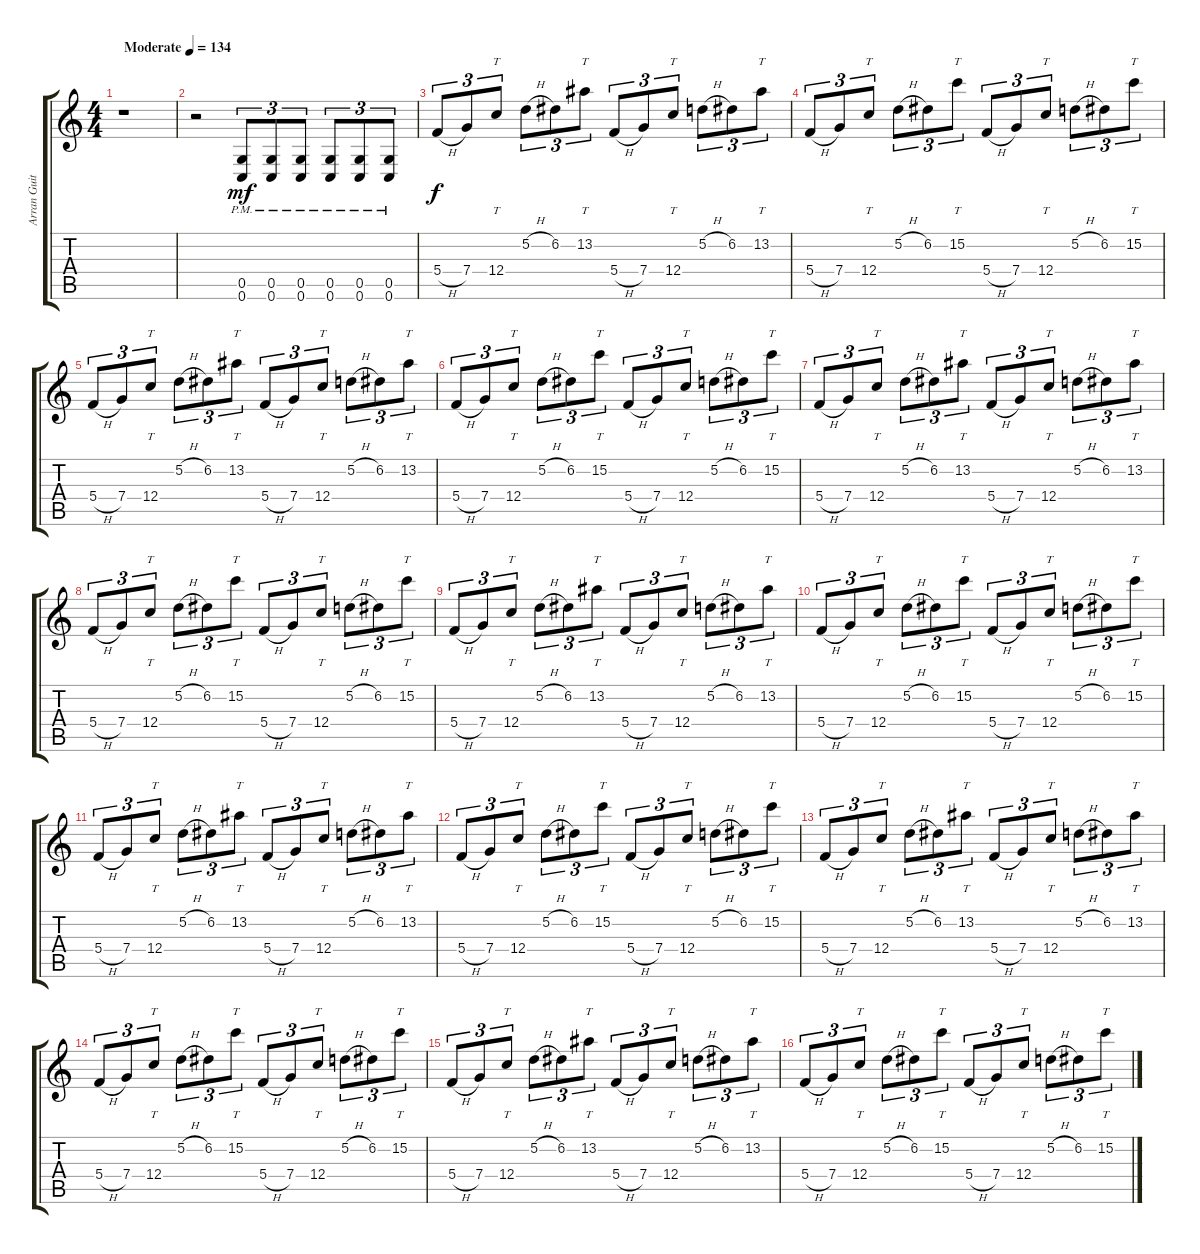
\track ("Arran Guitar" "Arran Guit") {instrument distortionguitar}
\staff {score tabs}
\tuning (D4 A3 F3 C3 G2 C2) {hide}
\ts (4 4)
\tempo (134 "Moderate")
\clef g2
\ks c
r.1{dy mf instrument distortionguitar} |
r.2 (0.5{pm} 0.6{pm}).8{tu (3 2)} (0.5{pm} 0.6{pm}).8{tu (3 2)} (0.5{pm} 0.6{pm}).8{tu (3 2)} (0.5{pm} 0.6{pm}).8{tu (3 2)} (0.5{pm} 0.6{pm}).8{tu (3 2)} (0.5{pm} 0.6{pm}).8{tu (3 2)} |
5.4{h}.8{tu (3 2) dy f} 7.4.8{tu (3 2)} 12.4.8{tt tu (3 2)} 5.2{h}.8{tu (3 2)} 6.2.8{tu (3 2)} 13.2.8{tt tu (3 2)} 5.4{h}.8{tu (3 2)} 7.4.8{tu (3 2)} 12.4.8{tt tu (3 2)} 5.2{h}.8{tu (3 2)} 6.2.8{tu (3 2)} 13.2.8{tt tu (3 2)} |
5.4{h}.8{tu (3 2)} 7.4.8{tu (3 2)} 12.4.8{tt tu (3 2)} 5.2{h}.8{tu (3 2)} 6.2.8{tu (3 2)} 15.2.8{tt tu (3 2)} 5.4{h}.8{tu (3 2)} 7.4.8{tu (3 2)} 12.4.8{tt tu (3 2)} 5.2{h}.8{tu (3 2)} 6.2.8{tu (3 2)} 15.2.8{tt tu (3 2)} |
5.4{h}.8{tu (3 2)} 7.4.8{tu (3 2)} 12.4.8{tt tu (3 2)} 5.2{h}.8{tu (3 2)} 6.2.8{tu (3 2)} 13.2.8{tt tu (3 2)} 5.4{h}.8{tu (3 2)} 7.4.8{tu (3 2)} 12.4.8{tt tu (3 2)} 5.2{h}.8{tu (3 2)} 6.2.8{tu (3 2)} 13.2.8{tt tu (3 2)} |
5.4{h}.8{tu (3 2)} 7.4.8{tu (3 2)} 12.4.8{tt tu (3 2)} 5.2{h}.8{tu (3 2)} 6.2.8{tu (3 2)} 15.2.8{tt tu (3 2)} 5.4{h}.8{tu (3 2)} 7.4.8{tu (3 2)} 12.4.8{tt tu (3 2)} 5.2{h}.8{tu (3 2)} 6.2.8{tu (3 2)} 15.2.8{tt tu (3 2)} |
5.4{h}.8{tu (3 2)} 7.4.8{tu (3 2)} 12.4.8{tt tu (3 2)} 5.2{h}.8{tu (3 2)} 6.2.8{tu (3 2)} 13.2.8{tt tu (3 2)} 5.4{h}.8{tu (3 2)} 7.4.8{tu (3 2)} 12.4.8{tt tu (3 2)} 5.2{h}.8{tu (3 2)} 6.2.8{tu (3 2)} 13.2.8{tt tu (3 2)} |
5.4{h}.8{tu (3 2)} 7.4.8{tu (3 2)} 12.4.8{tt tu (3 2)} 5.2{h}.8{tu (3 2)} 6.2.8{tu (3 2)} 15.2.8{tt tu (3 2)} 5.4{h}.8{tu (3 2)} 7.4.8{tu (3 2)} 12.4.8{tt tu (3 2)} 5.2{h}.8{tu (3 2)} 6.2.8{tu (3 2)} 15.2.8{tt tu (3 2)} |
5.4{h}.8{tu (3 2)} 7.4.8{tu (3 2)} 12.4.8{tt tu (3 2)} 5.2{h}.8{tu (3 2)} 6.2.8{tu (3 2)} 13.2.8{tt tu (3 2)} 5.4{h}.8{tu (3 2)} 7.4.8{tu (3 2)} 12.4.8{tt tu (3 2)} 5.2{h}.8{tu (3 2)} 6.2.8{tu (3 2)} 13.2.8{tt tu (3 2)} |
5.4{h}.8{tu (3 2)} 7.4.8{tu (3 2)} 12.4.8{tt tu (3 2)} 5.2{h}.8{tu (3 2)} 6.2.8{tu (3 2)} 15.2.8{tt tu (3 2)} 5.4{h}.8{tu (3 2)} 7.4.8{tu (3 2)} 12.4.8{tt tu (3 2)} 5.2{h}.8{tu (3 2)} 6.2.8{tu (3 2)} 15.2.8{tt tu (3 2)} |
5.4{h}.8{tu (3 2)} 7.4.8{tu (3 2)} 12.4.8{tt tu (3 2)} 5.2{h}.8{tu (3 2)} 6.2.8{tu (3 2)} 13.2.8{tt tu (3 2)} 5.4{h}.8{tu (3 2)} 7.4.8{tu (3 2)} 12.4.8{tt tu (3 2)} 5.2{h}.8{tu (3 2)} 6.2.8{tu (3 2)} 13.2.8{tt tu (3 2)} |
5.4{h}.8{tu (3 2)} 7.4.8{tu (3 2)} 12.4.8{tt tu (3 2)} 5.2{h}.8{tu (3 2)} 6.2.8{tu (3 2)} 15.2.8{tt tu (3 2)} 5.4{h}.8{tu (3 2)} 7.4.8{tu (3 2)} 12.4.8{tt tu (3 2)} 5.2{h}.8{tu (3 2)} 6.2.8{tu (3 2)} 15.2.8{tt tu (3 2)} |
5.4{h}.8{tu (3 2)} 7.4.8{tu (3 2)} 12.4.8{tt tu (3 2)} 5.2{h}.8{tu (3 2)} 6.2.8{tu (3 2)} 13.2.8{tt tu (3 2)} 5.4{h}.8{tu (3 2)} 7.4.8{tu (3 2)} 12.4.8{tt tu (3 2)} 5.2{h}.8{tu (3 2)} 6.2.8{tu (3 2)} 13.2.8{tt tu (3 2)} |
5.4{h}.8{tu (3 2)} 7.4.8{tu (3 2)} 12.4.8{tt tu (3 2)} 5.2{h}.8{tu (3 2)} 6.2.8{tu (3 2)} 15.2.8{tt tu (3 2)} 5.4{h}.8{tu (3 2)} 7.4.8{tu (3 2)} 12.4.8{tt tu (3 2)} 5.2{h}.8{tu (3 2)} 6.2.8{tu (3 2)} 15.2.8{tt tu (3 2)} |
5.4{h}.8{tu (3 2)} 7.4.8{tu (3 2)} 12.4.8{tt tu (3 2)} 5.2{h}.8{tu (3 2)} 6.2.8{tu (3 2)} 13.2.8{tt tu (3 2)} 5.4{h}.8{tu (3 2)} 7.4.8{tu (3 2)} 12.4.8{tt tu (3 2)} 5.2{h}.8{tu (3 2)} 6.2.8{tu (3 2)} 13.2.8{tt tu (3 2)} |
5.4{h}.8{tu (3 2)} 7.4.8{tu (3 2)} 12.4.8{tt tu (3 2)} 5.2{h}.8{tu (3 2)} 6.2.8{tu (3 2)} 15.2.8{tt tu (3 2)} 5.4{h}.8{tu (3 2)} 7.4.8{tu (3 2)} 12.4.8{tt tu (3 2)} 5.2{h}.8{tu (3 2)} 6.2.8{tu (3 2)} 15.2.8{tt tu (3 2)}
